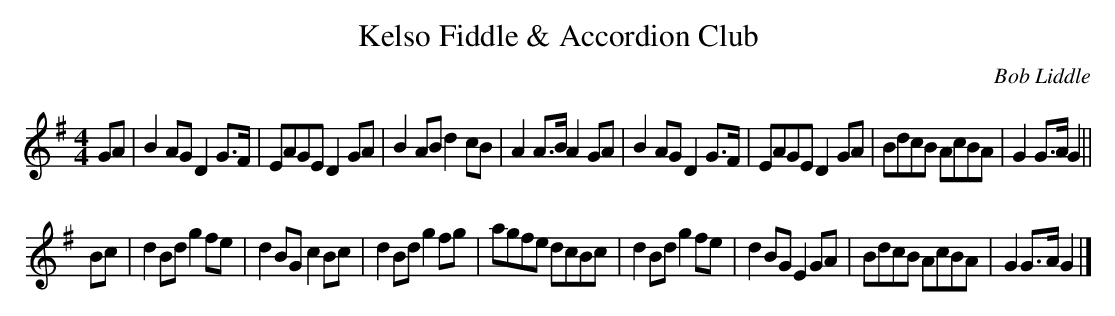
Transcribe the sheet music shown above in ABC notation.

X:1
T:Kelso Fiddle & Accordion Club
M:4/4
L:1/8
C:Bob Liddle
K:G
GA \
| B2 AG D2 G>F |  EAGE D2 GA | B2 AB d2 cB | A2 A>B A2 GA \
| B2 AG D2 G>F |  EAGE D2 GA | BdcB AcBA | G2 G>A G2 ||
Bc \
| d2 Bd g2 fe | d2 BG c2 Bc | d2 Bd g2 fg | agfe dcBc \
| d2 Bd g2 fe | d2 BG E2 GA | BdcB AcBA | G2 G>A G2 |]
